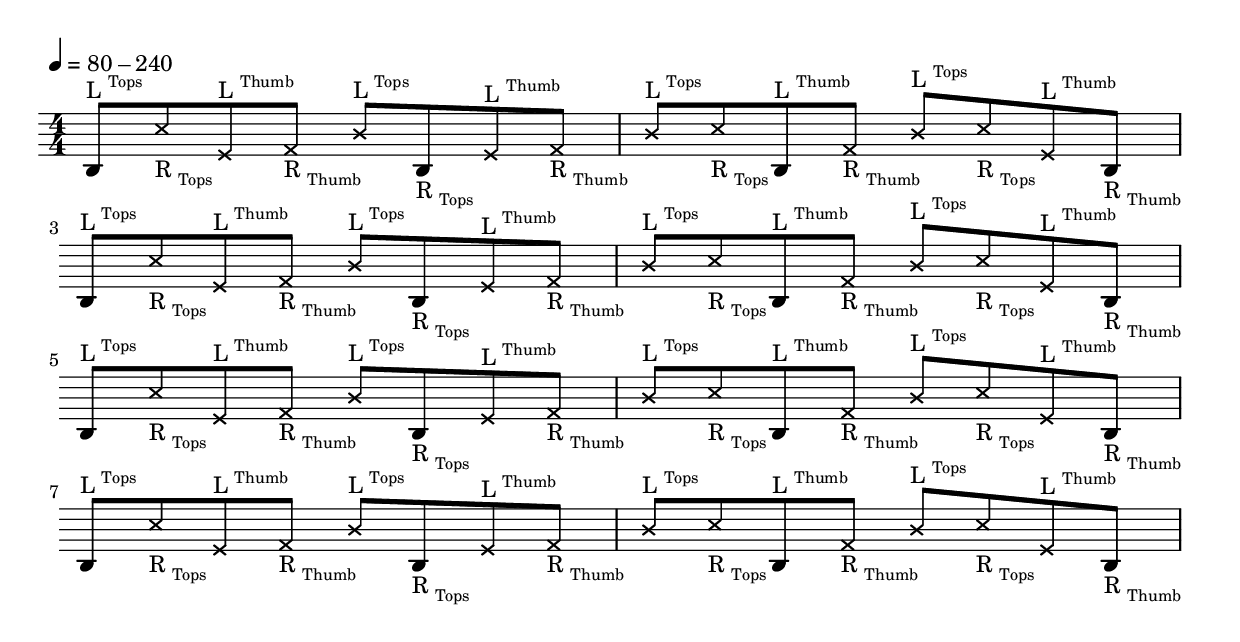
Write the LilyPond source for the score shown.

\version "2.24.1"
\include "../global.ly"

\layout {
  indent = -3.5
}

\relative {
  \defaultScoreSettings
  \tempo 4 = 80 - 240
  \time 4/4

  \rimNote

  \repeat unfold 4 {
    \once \defaultNote b8^\LTopsTop                    c'_\RTopsBtm                    e,^\LThumbTop                     f_\RThumbBtm 
                       b8^\LTopsTop \once \defaultNote b,_\RTopsBtm                     e^\LThumbTop                     f_\RThumbBtm 
                       b8^\LTopsTop                     c_\RTopsBtm \once \defaultNote b,^\LThumbTop                    f'_\RThumbBtm 
                       b8^\LTopsTop                     c_\RTopsBtm                    e,^\LThumbTop \once \defaultNote  b_\RThumbBtm 
    \break
  }

  \resetNoteHead
}